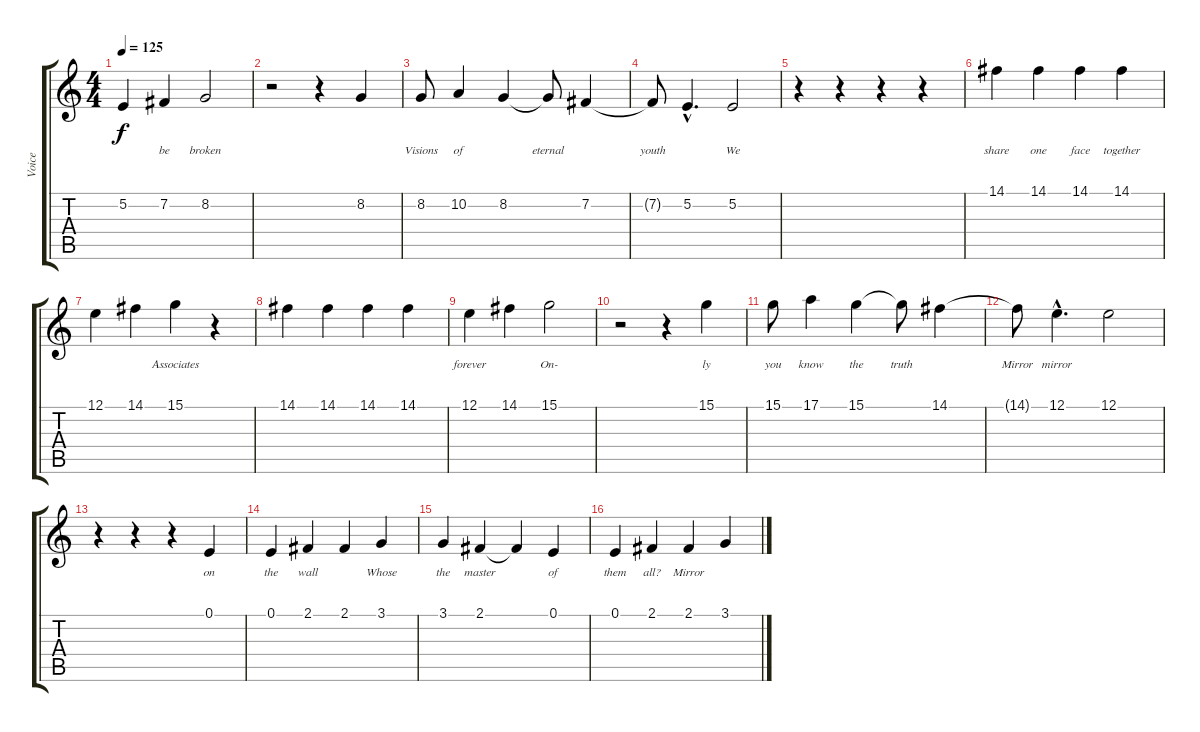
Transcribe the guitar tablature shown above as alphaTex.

\track ("Voice" "Voice") {instrument trumpet}
\staff {score tabs}
\tuning (E4 B3 G3 D3 A2 E2) {hide}
\ts (4 4)
\tempo 125
\clef g2
\ks c
5.2.4{lyrics (0 "") lyrics (1 "") lyrics (2 "") lyrics (3 "") lyrics (4 "") dy f} 7.2.4{lyrics (0 "be") lyrics (1 "") lyrics (2 "") lyrics (3 "") lyrics (4 "")} 8.2.2{lyrics (0 "broken") lyrics (1 "") lyrics (2 "") lyrics (3 "") lyrics (4 "")} |
r.2 r.4 8.2.4{lyrics (0 "") lyrics (1 "") lyrics (2 "") lyrics (3 "") lyrics (4 "")} |
8.2.8{lyrics (0 "Visions") lyrics (1 "") lyrics (2 "") lyrics (3 "") lyrics (4 "")} 10.2.4{lyrics (0 "of") lyrics (1 "") lyrics (2 "") lyrics (3 "") lyrics (4 "")} 8.2.4{lyrics (0 "") lyrics (1 "") lyrics (2 "") lyrics (3 "") lyrics (4 "")} 8.2{t}.8{lyrics (0 "eternal") lyrics (1 "") lyrics (2 "") lyrics (3 "") lyrics (4 "")} 7.2.4{lyrics (0 "") lyrics (1 "") lyrics (2 "") lyrics (3 "") lyrics (4 "")} |
7.2{t}.8{lyrics (0 "youth") lyrics (1 "") lyrics (2 "") lyrics (3 "") lyrics (4 "")} 5.2{hac}.4{d lyrics (0 "") lyrics (1 "") lyrics (2 "") lyrics (3 "") lyrics (4 "")} 5.2.2{lyrics (0 "We") lyrics (1 "") lyrics (2 "") lyrics (3 "") lyrics (4 "")} |
r.4 r.4 r.4 r.4 |
14.1.4{lyrics (0 "share") lyrics (1 "") lyrics (2 "") lyrics (3 "") lyrics (4 "")} 14.1.4{lyrics (0 "one") lyrics (1 "") lyrics (2 "") lyrics (3 "") lyrics (4 "")} 14.1.4{lyrics (0 "face") lyrics (1 "") lyrics (2 "") lyrics (3 "") lyrics (4 "")} 14.1.4{lyrics (0 "together") lyrics (1 "") lyrics (2 "") lyrics (3 "") lyrics (4 "")} |
12.1.4{lyrics (0 "") lyrics (1 "") lyrics (2 "") lyrics (3 "") lyrics (4 "")} 14.1.4{lyrics (0 "") lyrics (1 "") lyrics (2 "") lyrics (3 "") lyrics (4 "")} 15.1.4{lyrics (0 "Associates") lyrics (1 "") lyrics (2 "") lyrics (3 "") lyrics (4 "")} r.4 |
14.1.4{lyrics (0 "") lyrics (1 "") lyrics (2 "") lyrics (3 "") lyrics (4 "")} 14.1.4{lyrics (0 "") lyrics (1 "") lyrics (2 "") lyrics (3 "") lyrics (4 "")} 14.1.4{lyrics (0 "") lyrics (1 "") lyrics (2 "") lyrics (3 "") lyrics (4 "")} 14.1.4{lyrics (0 "") lyrics (1 "") lyrics (2 "") lyrics (3 "") lyrics (4 "")} |
12.1.4{lyrics (0 "forever") lyrics (1 "") lyrics (2 "") lyrics (3 "") lyrics (4 "")} 14.1.4{lyrics (0 "") lyrics (1 "") lyrics (2 "") lyrics (3 "") lyrics (4 "")} 15.1.2{lyrics (0 "On-") lyrics (1 "") lyrics (2 "") lyrics (3 "") lyrics (4 "")} |
r.2 r.4 15.1.4{lyrics (0 "ly") lyrics (1 "") lyrics (2 "") lyrics (3 "") lyrics (4 "")} |
15.1.8{lyrics (0 "you") lyrics (1 "") lyrics (2 "") lyrics (3 "") lyrics (4 "")} 17.1.4{lyrics (0 "know") lyrics (1 "") lyrics (2 "") lyrics (3 "") lyrics (4 "")} 15.1.4{lyrics (0 "the") lyrics (1 "") lyrics (2 "") lyrics (3 "") lyrics (4 "")} 15.1{t}.8{lyrics (0 "truth") lyrics (1 "") lyrics (2 "") lyrics (3 "") lyrics (4 "")} 14.1.4{lyrics (0 "") lyrics (1 "") lyrics (2 "") lyrics (3 "") lyrics (4 "")} |
14.1{t}.8{lyrics (0 "Mirror") lyrics (1 "") lyrics (2 "") lyrics (3 "") lyrics (4 "")} 12.1{hac}.4{d lyrics (0 "mirror") lyrics (1 "") lyrics (2 "") lyrics (3 "") lyrics (4 "")} 12.1.2{lyrics (0 "") lyrics (1 "") lyrics (2 "") lyrics (3 "") lyrics (4 "")} |
r.4 r.4 r.4 0.1.4{lyrics (0 "on") lyrics (1 "") lyrics (2 "") lyrics (3 "") lyrics (4 "")} |
0.1.4{lyrics (0 "the") lyrics (1 "") lyrics (2 "") lyrics (3 "") lyrics (4 "")} 2.1.4{lyrics (0 "wall") lyrics (1 "") lyrics (2 "") lyrics (3 "") lyrics (4 "")} 2.1.4{lyrics (0 "") lyrics (1 "") lyrics (2 "") lyrics (3 "") lyrics (4 "")} 3.1.4{lyrics (0 "Whose") lyrics (1 "") lyrics (2 "") lyrics (3 "") lyrics (4 "")} |
3.1.4{lyrics (0 "the") lyrics (1 "") lyrics (2 "") lyrics (3 "") lyrics (4 "")} 2.1.4{lyrics (0 "master") lyrics (1 "") lyrics (2 "") lyrics (3 "") lyrics (4 "")} 2.1{t}.4{lyrics (0 "") lyrics (1 "") lyrics (2 "") lyrics (3 "") lyrics (4 "")} 0.1.4{lyrics (0 "of") lyrics (1 "") lyrics (2 "") lyrics (3 "") lyrics (4 "")} |
0.1.4{lyrics (0 "them") lyrics (1 "") lyrics (2 "") lyrics (3 "") lyrics (4 "")} 2.1.4{lyrics (0 "all?") lyrics (1 "") lyrics (2 "") lyrics (3 "") lyrics (4 "")} 2.1.4{lyrics (0 "Mirror") lyrics (1 "") lyrics (2 "") lyrics (3 "") lyrics (4 "")} 3.1.4{lyrics (0 "") lyrics (1 "") lyrics (2 "") lyrics (3 "") lyrics (4 "")}
